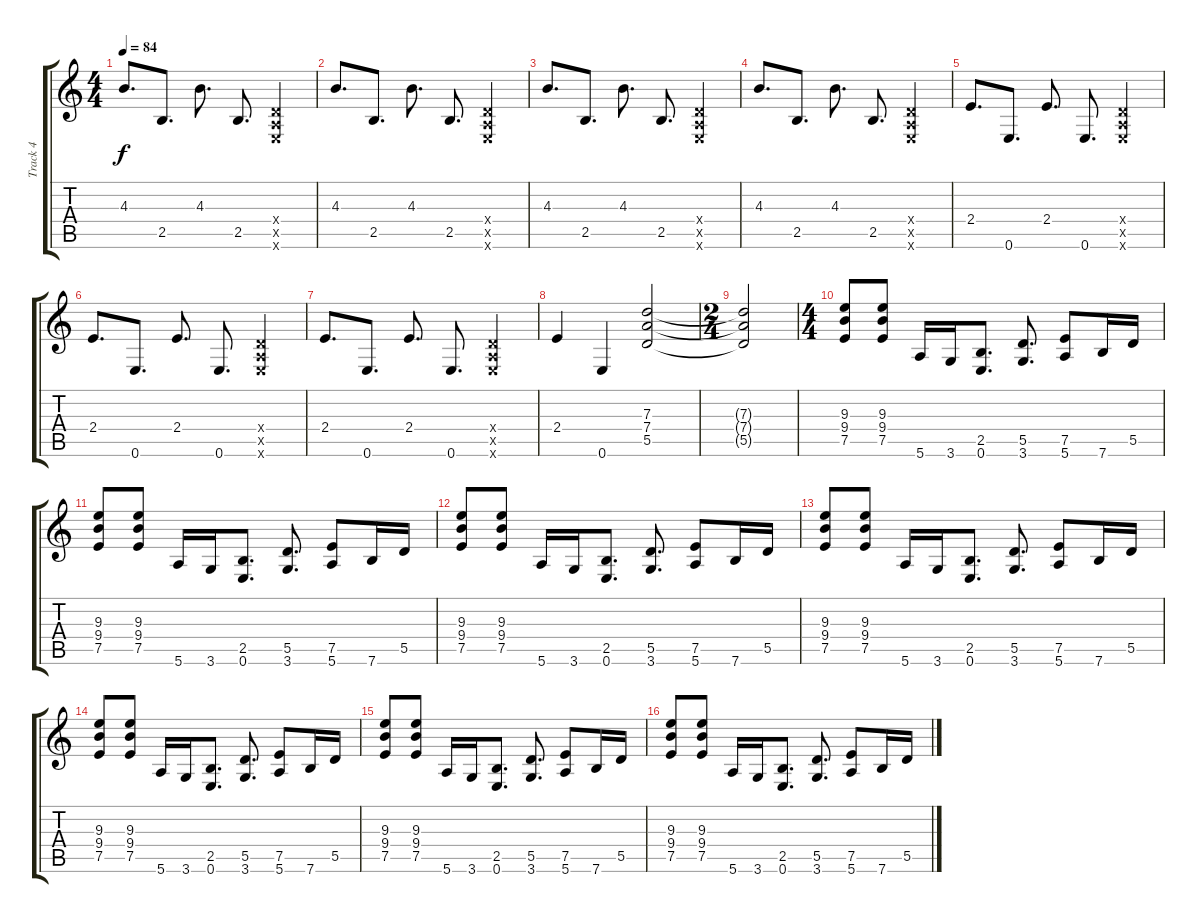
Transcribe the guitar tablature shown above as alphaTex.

\track ("Track 4" "Track 4") {instrument overdrivenguitar}
\staff {score tabs}
\tuning (E4 B3 G3 D3 A2 E2) {hide}
\ts (4 4)
\tempo 84
\clef g2
\ks c
4.3.8{d dy f volume 16} 2.5.8{d} 4.3.8{d} 2.5.8{d} (0.4{x} 0.5{x} 0.6{x}).4 |
4.3.8{d} 2.5.8{d} 4.3.8{d} 2.5.8{d} (0.4{x} 0.5{x} 0.6{x}).4 |
4.3.8{d} 2.5.8{d} 4.3.8{d} 2.5.8{d} (0.4{x} 0.5{x} 0.6{x}).4 |
4.3.8{d} 2.5.8{d} 4.3.8{d} 2.5.8{d} (0.4{x} 0.5{x} 0.6{x}).4 |
2.4.8{d} 0.6.8{d} 2.4.8{d} 0.6.8{d} (0.4{x} 0.5{x} 0.6{x}).4 |
2.4.8{d} 0.6.8{d} 2.4.8{d} 0.6.8{d} (0.4{x} 0.5{x} 0.6{x}).4 |
2.4.8{d} 0.6.8{d} 2.4.8{d} 0.6.8{d} (0.4{x} 0.5{x} 0.6{x}).4 |
2.4.4 0.6.4 (7.3 7.4 5.5).2 |
\ts (2 4)
(7.3{t} 7.4{t} 5.5{t}).2 |
\ts (4 4)
(9.3 9.4 7.5).8{volume 14} (9.3 9.4 7.5).8 5.6.16 3.6.16 (2.5 0.6).8{d} (5.5 3.6).8{d} (7.5 5.6).8 7.6.16 5.5.16 |
(9.3 9.4 7.5).8 (9.3 9.4 7.5).8 5.6.16 3.6.16 (2.5 0.6).8{d} (5.5 3.6).8{d} (7.5 5.6).8 7.6.16 5.5.16 |
(9.3 9.4 7.5).8 (9.3 9.4 7.5).8 5.6.16 3.6.16 (2.5 0.6).8{d} (5.5 3.6).8{d} (7.5 5.6).8 7.6.16 5.5.16 |
(9.3 9.4 7.5).8 (9.3 9.4 7.5).8 5.6.16 3.6.16 (2.5 0.6).8{d} (5.5 3.6).8{d} (7.5 5.6).8 7.6.16 5.5.16 |
(9.3 9.4 7.5).8 (9.3 9.4 7.5).8 5.6.16 3.6.16 (2.5 0.6).8{d} (5.5 3.6).8{d} (7.5 5.6).8 7.6.16 5.5.16 |
(9.3 9.4 7.5).8 (9.3 9.4 7.5).8 5.6.16 3.6.16 (2.5 0.6).8{d} (5.5 3.6).8{d} (7.5 5.6).8 7.6.16 5.5.16 |
(9.3 9.4 7.5).8 (9.3 9.4 7.5).8 5.6.16 3.6.16 (2.5 0.6).8{d} (5.5 3.6).8{d} (7.5 5.6).8 7.6.16 5.5.16
